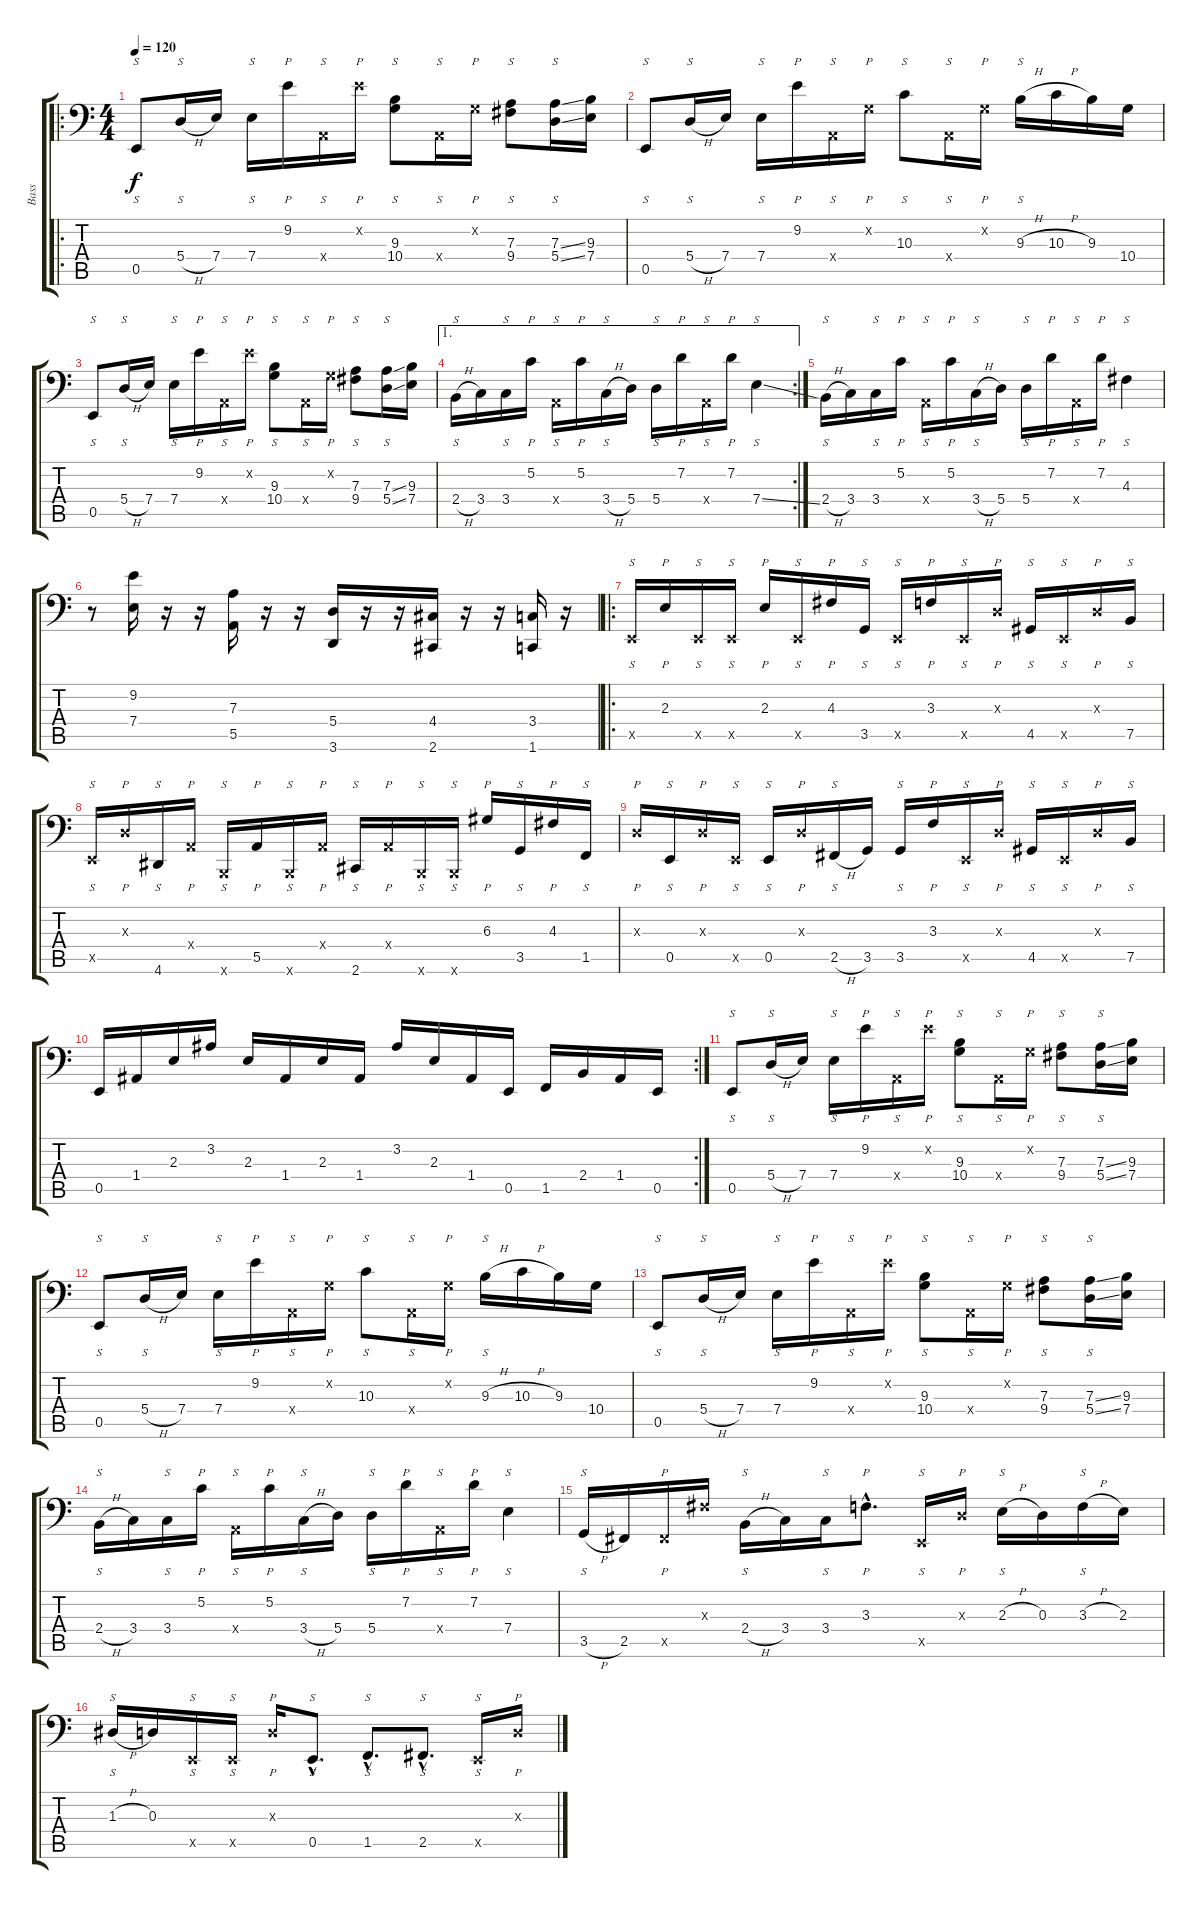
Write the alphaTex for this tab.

\track ("Bass" "Bass") {instrument slapbass1}
\staff {score tabs}
\tuning (C3 G2 D2 A1 E1 B0) {hide}
\ro
\ts (4 4)
\tempo 120
\clef f4
\ks c
0.5.8{s dy f} 5.4{h}.16{s} 7.4.16 7.4.16{s} 9.2.16{p} 0.4{x}.16{s} 9.2{x}.16{p} (9.3 10.4).8{s} 0.4{x}.16{s} 0.2{x}.16{p} (7.3 9.4).8{s} (7.3{ss} 5.4{ss}).16{s} (9.3 7.4).16 |
0.5.8{s} 5.4{h}.16{s} 7.4.16 7.4.16{s} 9.2.16{p} 0.4{x}.16{s} 0.2{x}.16{p} 10.3.8{s} 0.4{x}.16{s} 0.2{x}.16{p} 9.3{h}.16{s} 10.3{h}.16 9.3.16 10.4.16 |
0.5.8{s} 5.4{h}.16{s} 7.4.16 7.4.16{s} 9.2.16{p} 0.4{x}.16{s} 9.2{x}.16{p} (9.3 10.4).8{s} 0.4{x}.16{s} 0.2{x}.16{p} (7.3 9.4).8{s} (7.3{ss} 5.4{ss}).16{s} (9.3 7.4).16 |
\ae 1
\rc 2
2.4{h}.16{s} 3.4.16 3.4.16{s} 5.2.16{p} 0.4{x}.16{s} 5.2.16{p} 3.4{h}.16{s} 5.4.16 5.4.16{s} 7.2.16{p} 0.4{x}.16{s} 7.2.16{p} 7.4{ss}.4{s} |
2.4{h}.16{s} 3.4.16 3.4.16{s} 5.2.16{p} 0.4{x}.16{s} 5.2.16{p} 3.4{h}.16{s} 5.4.16 5.4.16{s} 7.2.16{p} 0.4{x}.16{s} 7.2.16{p} 4.3.4{s} |
r.8 (9.2 7.4).16 r.16 r.16 (7.3 5.5).16 r.16 r.16 (5.4 3.6).16 r.16 r.16 (4.4 2.6).16 r.16 r.16 (3.4 1.6).16 r.16 |
\ro
0.5{x}.16{s} 2.3.16{p} 0.5{x}.16{s} 0.5{x}.16{s} 2.3.16{p} 0.5{x}.16{s} 4.3.16{p} 3.5.16{s} 0.5{x}.16{s} 3.3.16{p} 0.5{x}.16{s} 0.3{x}.16{p} 4.5.16{s} 0.5{x}.16{s} 0.3{x}.16{p} 7.5.16{s} |
0.5{x}.16{s} 0.3{x}.16{p} 4.6.16{s} 0.4{x}.16{p} 0.6{x}.16{s} 5.5.16{p} 0.6{x}.16{s} 0.4{x}.16{p} 2.6.16{s} 0.4{x}.16{p} 0.6{x}.16{s} 0.6{x}.16{s} 6.3.16{p} 3.5.16{s} 4.3.16{p} 1.5.16{s} |
0.3{x}.16{p} 0.5.16{s} 0.3{x}.16{p} 0.5{x}.16{s} 0.5.16{s} 0.3{x}.16{p} 2.5{h}.16{s} 3.5.16 3.5.16{s} 3.3.16{p} 0.5{x}.16{s} 0.3{x}.16{p} 4.5.16{s} 0.5{x}.16{s} 0.3{x}.16{p} 7.5.16{s} |
\rc 2
0.5.16 1.4.16 2.3.16 3.2.16 2.3.16 1.4.16 2.3.16 1.4.16 3.2.16 2.3.16 1.4.16 0.5.16 1.5.16 2.4.16 1.4.16 0.5.16 |
0.5.8{s} 5.4{h}.16{s} 7.4.16 7.4.16{s} 9.2.16{p} 0.4{x}.16{s} 9.2{x}.16{p} (9.3 10.4).8{s} 0.4{x}.16{s} 0.2{x}.16{p} (7.3 9.4).8{s} (7.3{ss} 5.4{ss}).16{s} (9.3 7.4).16 |
0.5.8{s} 5.4{h}.16{s} 7.4.16 7.4.16{s} 9.2.16{p} 0.4{x}.16{s} 0.2{x}.16{p} 10.3.8{s} 0.4{x}.16{s} 0.2{x}.16{p} 9.3{h}.16{s} 10.3{h}.16 9.3.16 10.4.16 |
0.5.8{s} 5.4{h}.16{s} 7.4.16 7.4.16{s} 9.2.16{p} 0.4{x}.16{s} 9.2{x}.16{p} (9.3 10.4).8{s} 0.4{x}.16{s} 0.2{x}.16{p} (7.3 9.4).8{s} (7.3{ss} 5.4{ss}).16{s} (9.3 7.4).16 |
2.4{h}.16{s} 3.4.16 3.4.16{s} 5.2.16{p} 0.4{x}.16{s} 5.2.16{p} 3.4{h}.16{s} 5.4.16 5.4.16{s} 7.2.16{p} 0.4{x}.16{s} 7.2.16{p} 7.4.4{s} |
3.5{h}.16{s} 2.5.16 2.5{x}.16{p} 4.3{x}.16 2.4{h}.16{s} 3.4.16 3.4.16{s} 3.3{hac}.8{p d} 0.5{x}.16{s} 0.3{x}.16{p} 2.3{h}.16{s} 0.3.16 3.3{h}.16{s} 2.3.16 |
1.3{h}.16{s} 0.3.16 0.5{x}.16{s} 0.5{x}.16{s} 0.3{x}.16{p} 0.5{hac}.8{s d} 1.5{hac}.8{s d} 2.5{hac}.8{s d} 0.5{x}.16{s} 0.3{x}.16{p}
